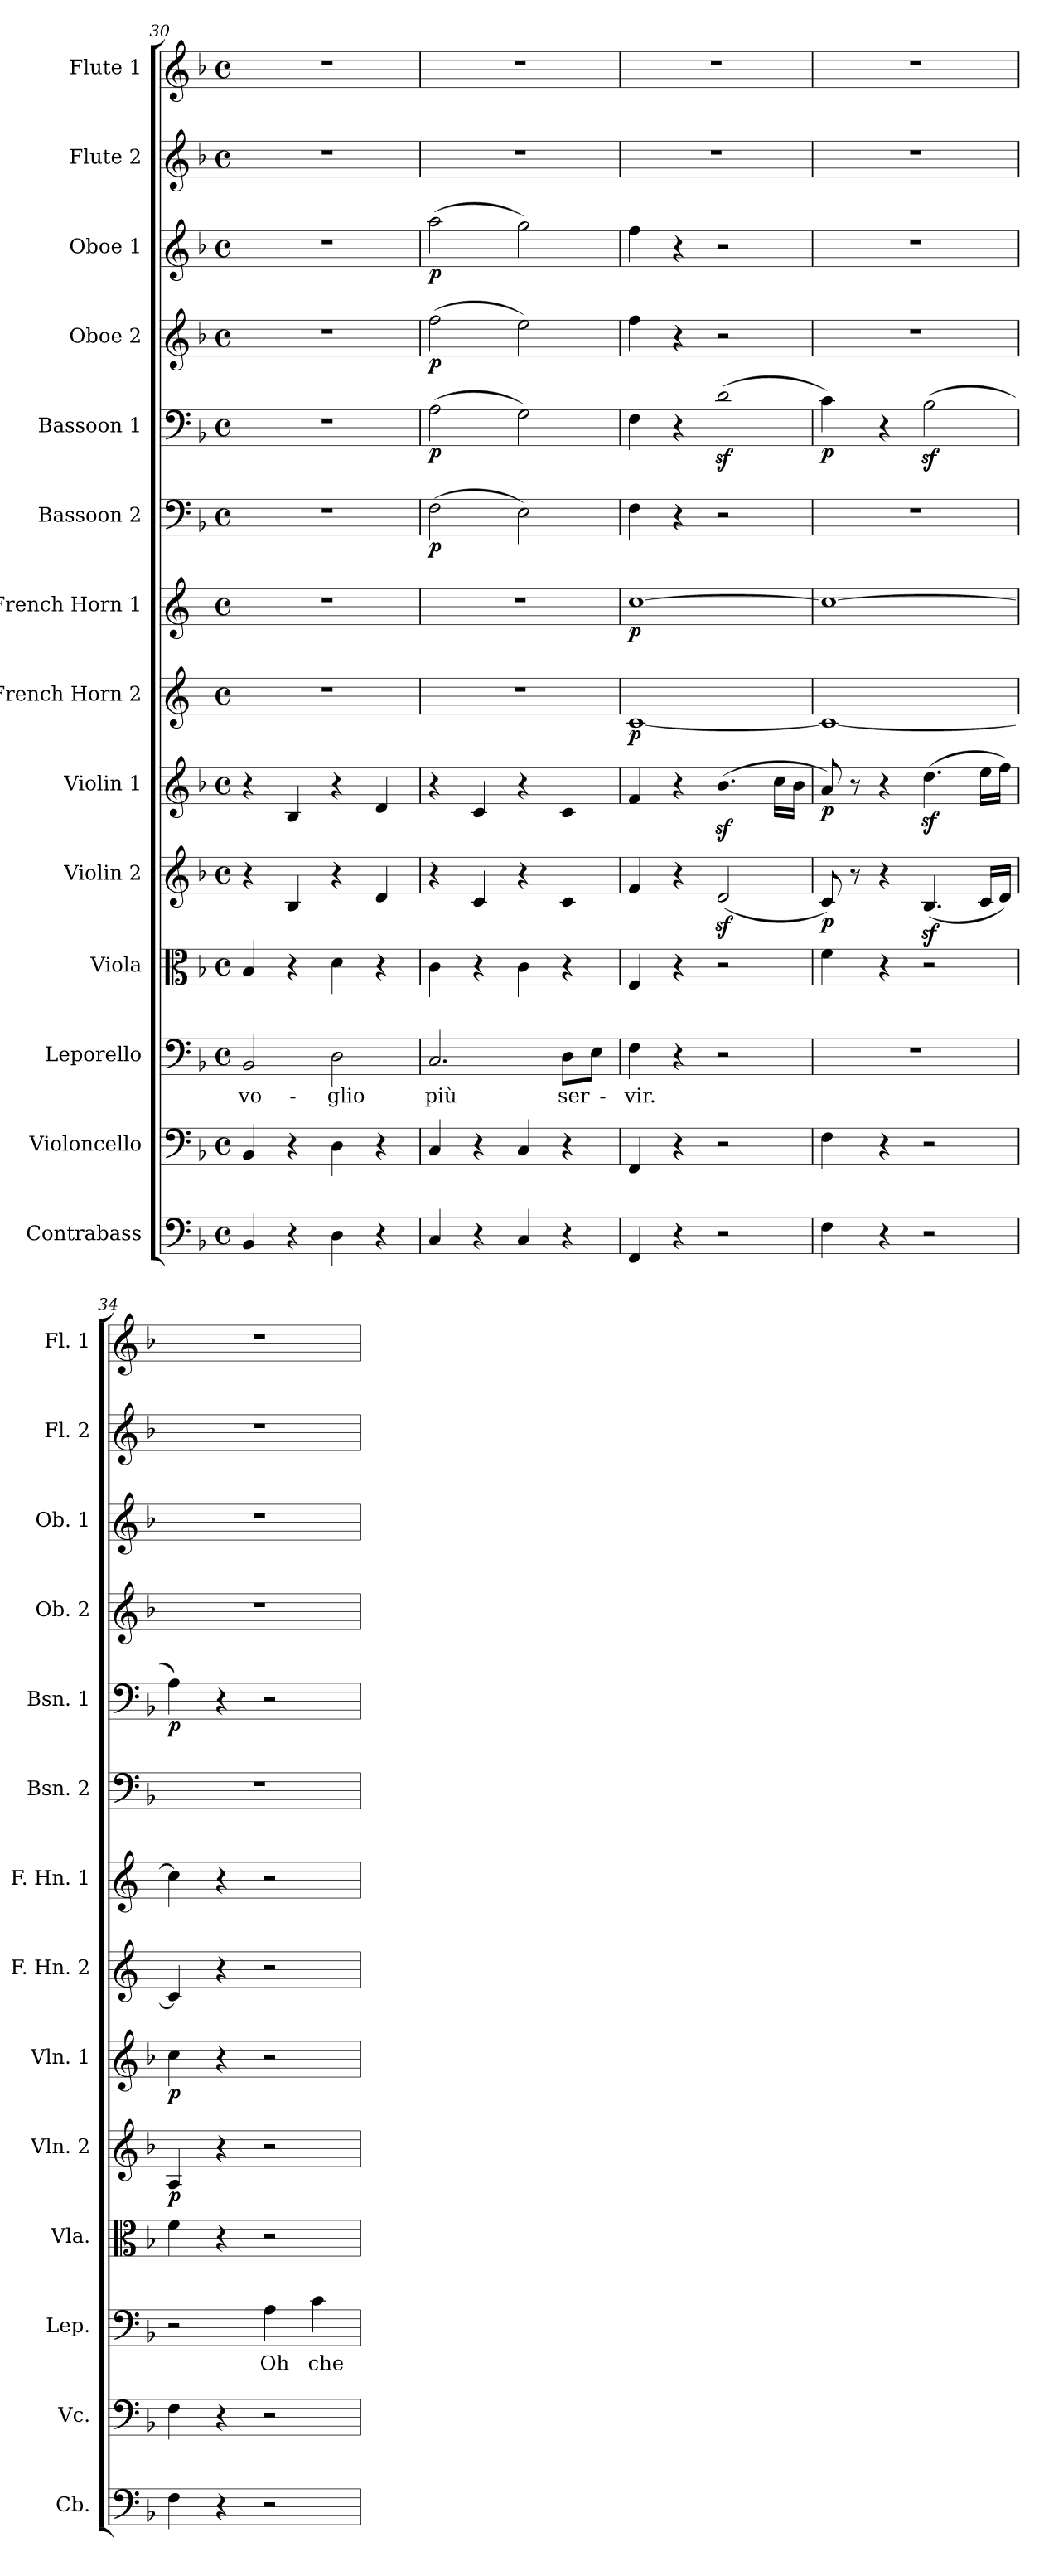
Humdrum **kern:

**kern	**kern	**kern	**text	**kern	**kern	**dynam	**kern	**dynam	**kern	**dynam	**kern	**dynam	**kern	**dynam	**kern	**dynam	**kern	**dynam	**kern	**dynam	**kern	**kern
*part14	*part13	*part12	*part12	*part11	*part10	*part10	*part9	*part9	*part8	*part8	*part7	*part7	*part6	*part6	*part5	*part5	*part4	*part4	*part3	*part3	*part2	*part1
*staff14	*staff13	*staff12	*staff12	*staff11	*staff10	*staff10	*staff9	*staff9	*staff8	*staff8	*staff7	*staff7	*staff6	*staff6	*staff5	*staff5	*staff4	*staff4	*staff3	*staff3	*staff2	*staff1
*I"Contrabass	*I"Violoncello	*I"Leporello	*	*I"Viola	*I"Violin 2	*	*I"Violin 1	*	*I"French Horn 2	*	*I"French Horn 1	*	*I"Bassoon 2	*	*I"Bassoon 1	*	*I"Oboe 2	*	*I"Oboe 1	*	*I"Flute 2	*I"Flute 1
*I'Cb.	*I'Vc.	*I'Lep.	*	*I'Vla.	*I'Vln. 2	*	*I'Vln. 1	*	*I'F. Hn. 2	*	*I'F. Hn. 1	*	*I'Bsn. 2	*	*I'Bsn. 1	*	*I'Ob. 2	*	*I'Ob. 1	*	*I'Fl. 2	*I'Fl. 1
*clefF4	*clefF4	*clefF4	*	*clefC3	*clefG2	*	*clefG2	*	*clefG2	*	*clefG2	*	*clefF4	*	*clefF4	*	*clefG2	*	*clefG2	*	*clefG2	*clefG2
*ITrd7c12	*	*	*	*	*	*	*	*	*ITrd4c7	*	*ITrd4c7	*	*	*	*	*	*	*	*	*	*	*
*k[b-]	*k[b-]	*k[b-]	*	*k[b-]	*k[b-]	*	*k[b-]	*	*k[b-]	*	*k[b-]	*	*k[b-]	*	*k[b-]	*	*k[b-]	*	*k[b-]	*	*k[b-]	*k[b-]
*M4/4	*M4/4	*M4/4	*	*M4/4	*M4/4	*	*M4/4	*	*M4/4	*	*M4/4	*	*M4/4	*	*M4/4	*	*M4/4	*	*M4/4	*	*M4/4	*M4/4
*met(c)	*met(c)	*met(c)	*	*met(c)	*met(c)	*	*met(c)	*	*met(c)	*	*met(c)	*	*met(c)	*	*met(c)	*	*met(c)	*	*met(c)	*	*met(c)	*met(c)
=30	=30	=30	=30	=30	=30	=30	=30	=30	=30	=30	=30	=30	=30	=30	=30	=30	=30	=30	=30	=30	=30	=30
!	!	!	!LO:LY:b	!	!	!	!	!	!	!	!	!	!	!	!	!	!	!	!	!	!	!
4BBB-/	4BB-/	2BB-/	vo-	4B-/	4r	.	4r	.	1r	.	1r	.	1r	.	1r	.	1r	.	1r	.	1r	1r
4r	4r	.	.	4r	4B-/	.	4B-/	.	.	.	.	.	.	.	.	.	.	.	.	.	.	.
!	!	!	!LO:LY:b	!	!	!	!	!	!	!	!	!	!	!	!	!	!	!	!	!	!	!
4DD\	4D\	2D\	-glio	4d\	4r	.	4r	.	.	.	.	.	.	.	.	.	.	.	.	.	.	.
4r	4r	.	.	4r	4d/	.	4d/	.	.	.	.	.	.	.	.	.	.	.	.	.	.	.
=31	=31	=31	=31	=31	=31	=31	=31	=31	=31	=31	=31	=31	=31	=31	=31	=31	=31	=31	=31	=31	=31	=31
!	!	!	!LO:LY:b	!	!	!	!	!	!	!	!	!	!	!LO:DY:b	!	!LO:DY:b	!	!LO:DY:b	!	!LO:DY:b	!	!
4CC/	4C/	2.C/	più	4c\	4r	.	4r	.	1r	.	1r	.	(>2F\	p	(>2A\	p	(>2ff\	p	(>2aa\	p	1r	1r
4r	4r	.	.	4r	4c/	.	4c/	.	.	.	.	.	.	.	.	.	.	.	.	.	.	.
4CC/	4C/	.	.	4c\	4r	.	4r	.	.	.	.	.	2E\)	.	2G\)	.	2ee\)	.	2gg\)	.	.	.
!	!	!	!LO:LY:b	!	!	!	!	!	!	!	!	!	!	!	!	!	!	!	!	!	!	!
4r	4r	8D\L	ser-	4r	4c/	.	4c/	.	.	.	.	.	.	.	.	.	.	.	.	.	.	.
.	.	8E\J	.	.	.	.	.	.	.	.	.	.	.	.	.	.	.	.	.	.	.	.
=32	=32	=32	=32	=32	=32	=32	=32	=32	=32	=32	=32	=32	=32	=32	=32	=32	=32	=32	=32	=32	=32	=32
!	!	!	!LO:LY:b	!	!	!	!	!	!	!LO:DY:b	!	!LO:DY:b	!	!	!	!	!	!	!	!	!	!
4FFF/	4FF/	4F\	-vir.	4F/	4f/	.	4f/	.	[1F	p	[1f	p	4F\	.	4F\	.	4ff\	.	4ff\	.	1r	1r
4r	4r	4r	.	4r	4r	.	4r	.	.	.	.	.	4r	.	4r	.	4r	.	4r	.	.	.
2r	2r	2r	.	2r	(<2dz</	.	(>4.b-z<\	.	.	.	.	.	2r	.	(>2dz<\	.	2r	.	2r	.	.	.
.	.	.	.	.	.	.	16cc\LL	.	.	.	.	.	.	.	.	.	.	.	.	.	.	.
.	.	.	.	.	.	.	16b-\JJ	.	.	.	.	.	.	.	.	.	.	.	.	.	.	.
=33	=33	=33	=33	=33	=33	=33	=33	=33	=33	=33	=33	=33	=33	=33	=33	=33	=33	=33	=33	=33	=33	=33
!	!	!	!	!	!	!LO:DY:b	!	!LO:DY:b	!	!	!	!	!	!	!	!LO:DY:b	!	!	!	!	!	!
4FF\	4F\	1r	.	4f\	8c/)	p	8a/)	p	1F_	.	1f_	.	1r	.	4c\)	p	1r	.	1r	.	1r	1r
.	.	.	.	.	8r	.	8r	.	.	.	.	.	.	.	.	.	.	.	.	.	.	.
4r	4r	.	.	4r	4r	.	4r	.	.	.	.	.	.	.	4r	.	.	.	.	.	.	.
2r	2r	.	.	2r	(<4.B-z</	.	(>4.ddz<\	.	.	.	.	.	.	.	(>2B-z<\	.	.	.	.	.	.	.
.	.	.	.	.	16c/LL	.	16ee\LL	.	.	.	.	.	.	.	.	.	.	.	.	.	.	.
.	.	.	.	.	16d/JJ)	.	16ff\JJ)	.	.	.	.	.	.	.	.	.	.	.	.	.	.	.
=34	=34	=34	=34	=34	=34	=34	=34	=34	=34	=34	=34	=34	=34	=34	=34	=34	=34	=34	=34	=34	=34	=34
!	!	!	!	!	!	!LO:DY:b	!	!LO:DY:b	!	!	!	!	!	!	!	!LO:DY:b	!	!	!	!	!	!
4FF\	4F\	2r	.	4f\	4A/	p	4cc\	p	4F/]	.	4f\]	.	1r	.	4A\)	p	1r	.	1r	.	1r	1r
4r	4r	.	.	4r	4r	.	4r	.	4r	.	4r	.	.	.	4r	.	.	.	.	.	.	.
!	!	!	!LO:LY:b	!	!	!	!	!	!	!	!	!	!	!	!	!	!	!	!	!	!	!
2r	2r	4A\	Oh	2r	2r	.	2r	.	2r	.	2r	.	.	.	2r	.	.	.	.	.	.	.
!	!	!	!LO:LY:b	!	!	!	!	!	!	!	!	!	!	!	!	!	!	!	!	!	!	!
.	.	4c\	che	.	.	.	.	.	.	.	.	.	.	.	.	.	.	.	.	.	.	.
=	=	=	=	=	=	=	=	=	=	=	=	=	=	=	=	=	=	=	=	=	=	=
*-	*-	*-	*-	*-	*-	*-	*-	*-	*-	*-	*-	*-	*-	*-	*-	*-	*-	*-	*-	*-	*-	*-
